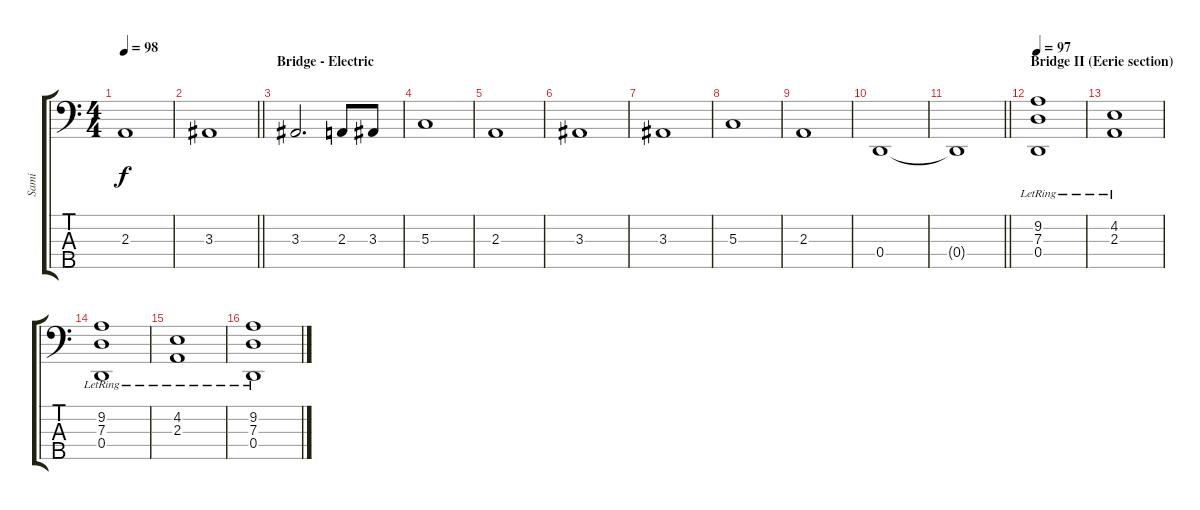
\track ("Sami" "Sami") {instrument electricbassfinger}
\staff {score tabs}
\tuning (F2 C2 G1 D1 A0) {hide}
\ts (4 4)
\tempo 98
\clef f4
\ks c
2.3.1{dy f} |
\barLineRight lightlight
3.3.1 |
\section ("" "Bridge - Electric")
3.3.2{d volume 14} 2.3.8 3.3.8 |
5.3.1 |
2.3.1 |
3.3.1 |
3.3.1 |
5.3.1 |
2.3.1 |
0.4.1 |
\barLineRight lightlight
0.4{t}.1 |
\section ("" "Bridge II (Eerie section)")
\tempo 97
(9.2{lr} 7.3{lr} 0.4{lr}).1{volume 12} |
(4.2{lr} 2.3{lr}).1 |
(9.2{lr} 7.3{lr} 0.4{lr}).1 |
(4.2{lr} 2.3{lr}).1 |
(9.2{lr} 7.3{lr} 0.4{lr}).1
